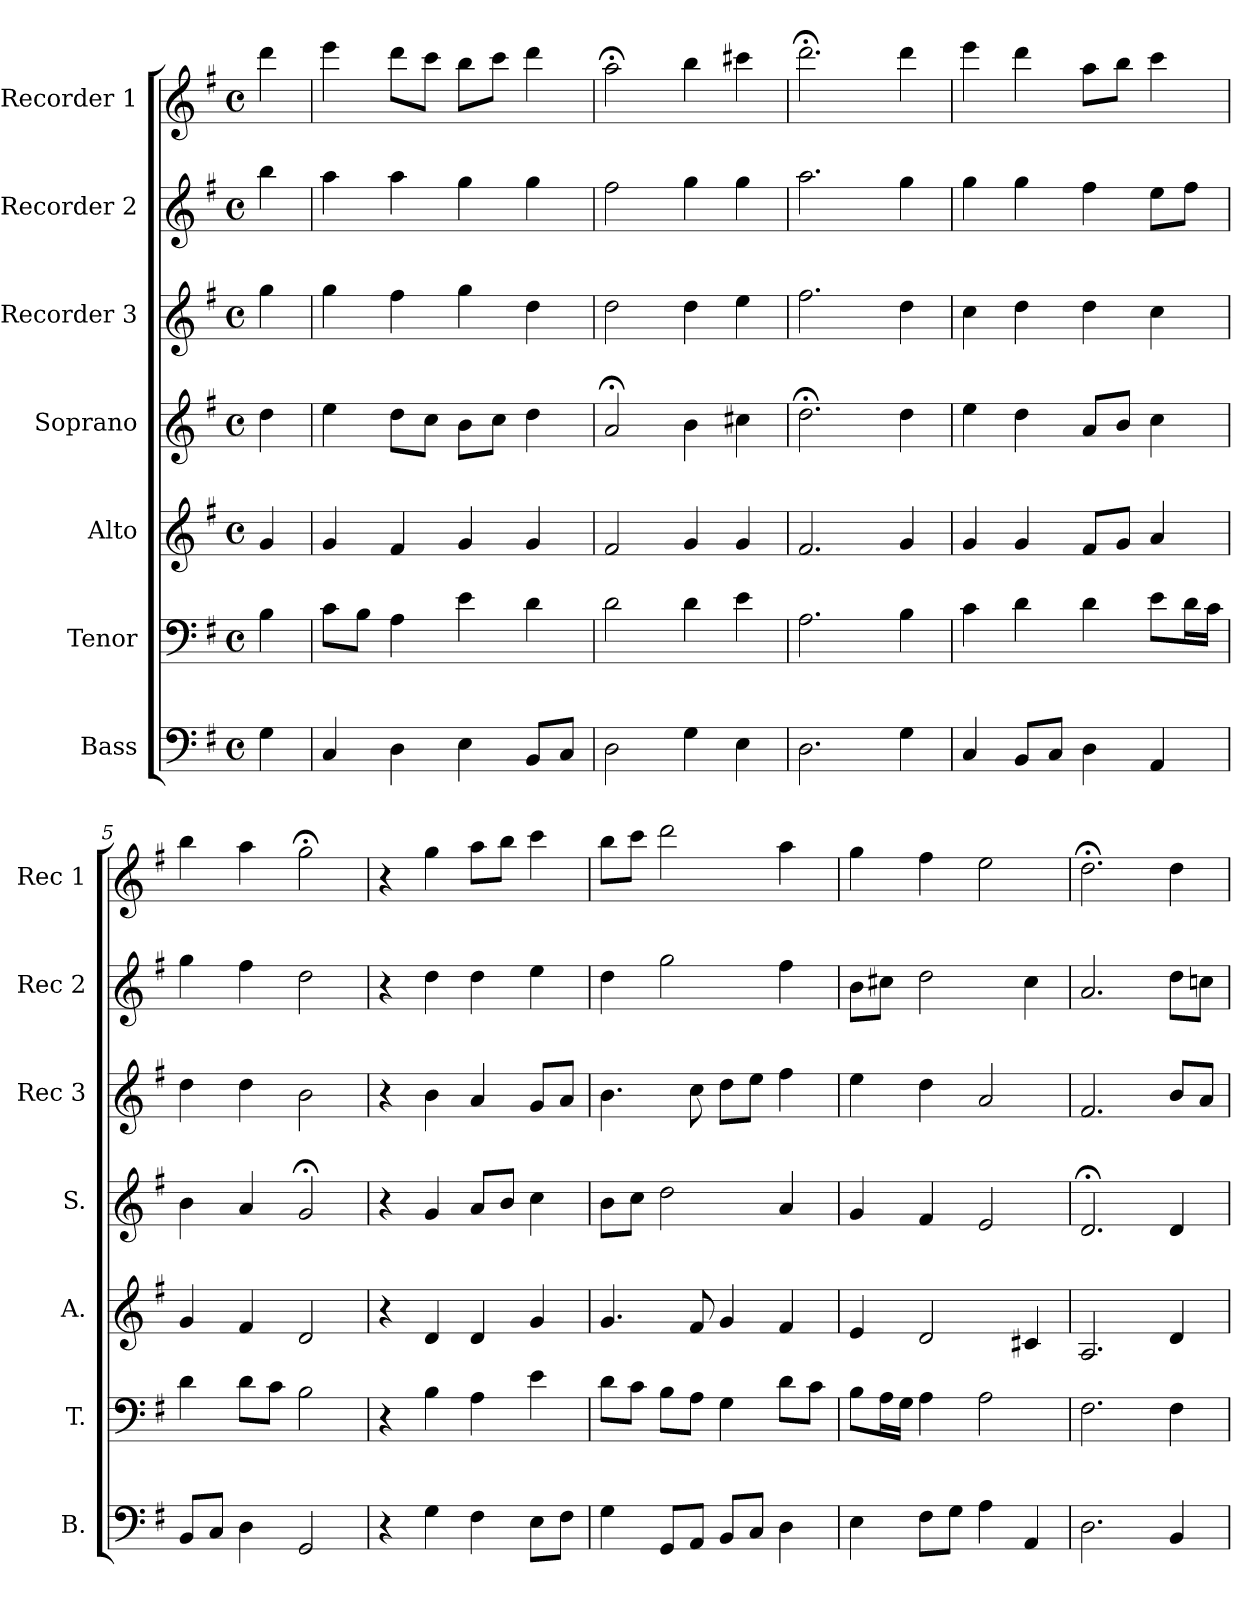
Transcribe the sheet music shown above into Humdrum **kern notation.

**kern	**kern	**kern	**kern	**kern	**kern	**kern
*part7	*part6	*part5	*part4	*part3	*part2	*part1
*staff7	*staff6	*staff5	*staff4	*staff3	*staff2	*staff1
*I"Bass	*I"Tenor	*I"Alto	*I"Soprano	*I"Recorder 3	*I"Recorder 2	*I"Recorder 1
*I'B.	*I'T.	*I'A.	*I'S.	*I'Rec 3	*I'Rec 2	*I'Rec 1
*clefF4	*clefF4	*clefG2	*clefG2	*clefG2	*clefG2	*clefG2
*k[f#]	*k[f#]	*k[f#]	*k[f#]	*k[f#]	*k[f#]	*k[f#]
*G:	*G:	*G:	*G:	*G:	*G:	*G:
*M4/4	*M4/4	*M4/4	*M4/4	*M4/4	*M4/4	*M4/4
*met(c)	*met(c)	*met(c)	*met(c)	*met(c)	*met(c)	*met(c)
=	=	=	=	=	=	=
4G\	4B\	4g/	4dd\	4gg\	4bb\	4ddd\
=1	=1	=1	=1	=1	=1	=1
4C/	8c\L	4g/	4ee\	4gg\	4aa\	4eee\
.	8B\J	.	.	.	.	.
4D\	4A\	4f#/	8dd\L	4ff#\	4aa\	8ddd\L
.	.	.	8cc\J	.	.	8ccc\J
4E\	4e\	4g/	8b\L	4gg\	4gg\	8bb\L
.	.	.	8cc\J	.	.	8ccc\J
8BB/L	4d\	4g/	4dd\	4dd\	4gg\	4ddd\
8C/J	.	.	.	.	.	.
=2	=2	=2	=2	=2	=2	=2
2D\	2d\	2f#/	2a;</	2dd\	2ff#\	2aa;<\
4G\	4d\	4g/	4b\	4dd\	4gg\	4bb\
4E\	4e\	4g/	4cc#X\	4ee\	4gg\	4ccc#X\
=3	=3	=3	=3	=3	=3	=3
2.D\	2.A\	2.f#/	2.dd;<\	2.ff#\	2.aa\	2.ddd;<\
4G\	4B\	4g/	4dd\	4dd\	4gg\	4ddd\
=4	=4	=4	=4	=4	=4	=4
4C/	4c\	4g/	4ee\	4cc\	4gg\	4eee\
8BB/L	4d\	4g/	4dd\	4dd\	4gg\	4ddd\
8C/J	.	.	.	.	.	.
4D\	4d\	8f#/L	8a/L	4dd\	4ff#\	8aa\L
.	.	8g/J	8b/J	.	.	8bb\J
4AA/	8e\L	4a/	4cc\	4cc\	8ee\L	4ccc\
.	16d\L	.	.	.	8ff#\J	.
.	16c\JJ	.	.	.	.	.
!!LO:LB:g=z
=5	=5	=5	=5	=5	=5	=5
8BB/L	4d\	4g/	4b\	4dd\	4gg\	4bb\
8C/J	.	.	.	.	.	.
4D\	8d\L	4f#/	4a/	4dd\	4ff#\	4aa\
.	8c\J	.	.	.	.	.
2GG/	2B\	2d/	2g;</	2b\	2dd\	2gg;<\
=6	=6	=6	=6	=6	=6	=6
4r	4r	4r	4r	4r	4r	4r
4G\	4B\	4d/	4g/	4b\	4dd\	4gg\
4F#\	4A\	4d/	8a/L	4a/	4dd\	8aa\L
.	.	.	8b/J	.	.	8bb\J
8E\L	4e\	4g/	4cc\	8g/L	4ee\	4ccc\
8F#\J	.	.	.	8a/J	.	.
=7	=7	=7	=7	=7	=7	=7
4G\	8d\L	4.g/	8b\L	4.b\	4dd\	8bb\L
.	8c\J	.	8cc\J	.	.	8ccc\J
8GG/L	8B\L	.	2dd\	.	2gg\	2ddd\
8AA/J	8A\J	8f#/	.	8cc\	.	.
8BB/L	4G\	4g/	.	8dd\L	.	.
8C/J	.	.	.	8ee\J	.	.
4D\	8d\L	4f#/	4a/	4ff#\	4ff#\	4aa\
.	8c\J	.	.	.	.	.
=8	=8	=8	=8	=8	=8	=8
4E\	8B\L	4e/	4g/	4ee\	8b\L	4gg\
.	16A\L	.	.	.	8cc#X\J	.
.	16G\JJ	.	.	.	.	.
8F#\L	4A\	2d/	4f#/	4dd\	2dd\	4ff#\
8G\J	.	.	.	.	.	.
4A\	2A\	.	2e/	2a/	.	2ee\
4AA/	.	4c#X/	.	.	4cc#\	.
=9	=9	=9	=9	=9	=9	=9
2.D\	2.F#\	2.A/	2.d;</	2.f#/	2.a/	2.dd;<\
4BB/	4F#\	4d/	4d/	8b/L	8dd\L	4dd\
.	.	.	.	8a/J	8ccn\J	.
=	=	=	=	=	=	=
*-	*-	*-	*-	*-	*-	*-
